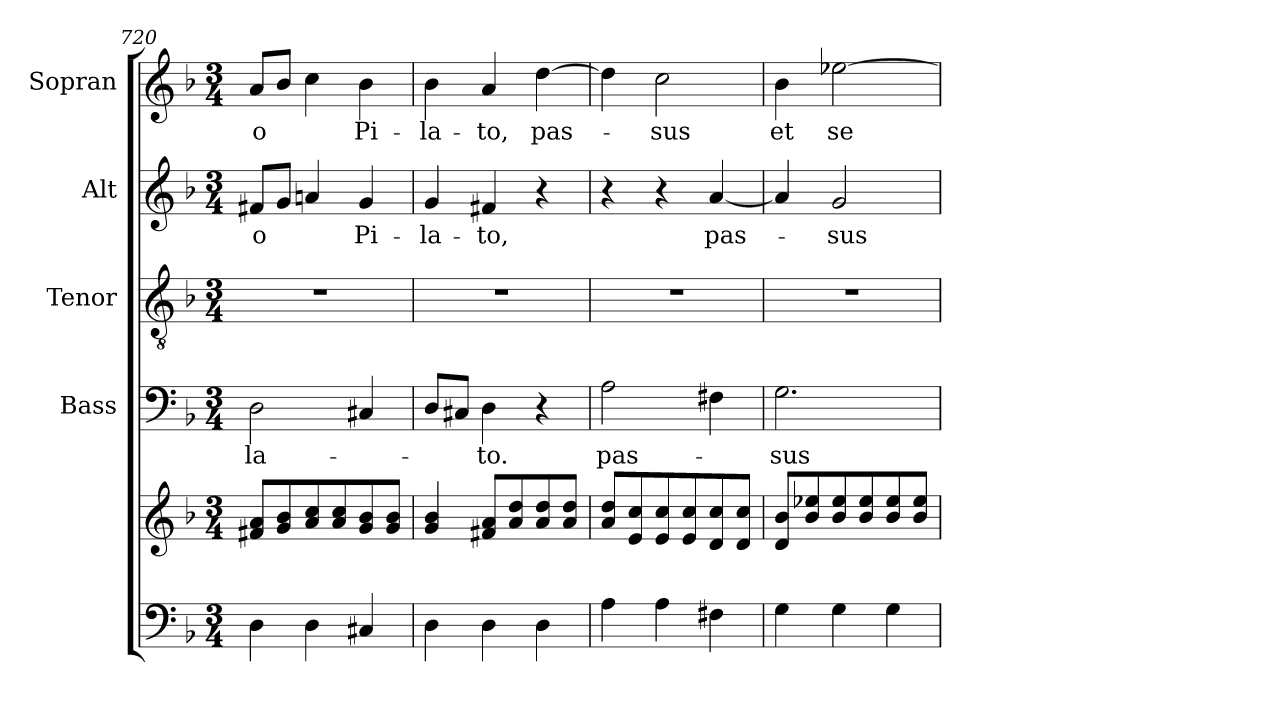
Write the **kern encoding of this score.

**kern	**kern	**kern	**text	**kern	**kern	**text	**kern	**text
*part5	*part5	*part4	*part4	*part3	*part2	*part2	*part1	*part1
*staff6	*staff5	*staff4	*staff4	*staff3	*staff2	*staff2	*staff1	*staff1
*	*	*I"Bass	*	*I"Tenor	*I"Alt	*	*I"Sopran	*
*	*	*I'B.	*	*I'T.	*I'A.	*	*I'S.	*
*clefF4	*clefG2	*clefF4	*	*clefGv2	*clefG2	*	*clefG2	*
*k[b-]	*k[b-]	*k[b-]	*	*k[b-]	*k[b-]	*	*k[b-]	*
*F:	*F:	*F:	*	*F:	*F:	*	*F:	*
*M3/4	*M3/4	*M3/4	*	*M3/4	*M3/4	*	*M3/4	*
=720	=720	=720	=720	=720	=720	=720	=720	=720
!	!	!	!LO:LY:b	!	!	!LO:LY:b	!	!LO:LY:b
4D\	8f#X/ 8a/L	2D\	-la-	2.r	8f#X/L	-o	8a/L	-o
.	8g/ 8b-/	.	.	.	8g/J	.	8b-/J	.
4D\	8a/ 8cc/	.	.	.	4an/	.	4cc\	.
.	8a/ 8cc/	.	.	.	.	.	.	.
!	!	!	!	!	!	!LO:LY:b	!	!LO:LY:b
4C#X/	8g/ 8b-/	4C#X/	.	.	4g/	Pi-	4b-\	Pi-
.	8g/ 8b-/J	.	.	.	.	.	.	.
=721	=721	=721	=721	=721	=721	=721	=721	=721
!	!	!	!	!	!	!LO:LY:b	!	!LO:LY:b
4D\	4g/ 4b-/	8D/L	.	2.r	4g/	-la-	4b-\	-la-
.	.	8C#X/J	.	.	.	.	.	.
!	!	!	!LO:LY:b	!	!	!LO:LY:b	!	!LO:LY:b
4D\	8f#X/ 8a/L	4D\	-to.	.	4f#X/	-to,	4a/	-to,
.	8a/ 8dd/	.	.	.	.	.	.	.
!	!	!	!	!	!	!	!	!LO:LY:b
4D\	8a/ 8dd/	4r	.	.	4r	.	[4dd\	pas-
.	8a/ 8dd/J	.	.	.	.	.	.	.
=722	=722	=722	=722	=722	=722	=722	=722	=722
!	!	!	!LO:LY:b	!	!	!	!	!
4A\	8a/ 8dd/L	2A\	pas-	2.r	4r	.	4dd\]	.
.	8e/ 8cc/	.	.	.	.	.	.	.
!	!	!	!	!	!	!	!	!LO:LY:b
4A\	8e/ 8cc/	.	.	.	4r	.	2cc\	-sus
.	8e/ 8cc/	.	.	.	.	.	.	.
!	!	!	!	!	!	!LO:LY:b	!	!
4F#X\	8d/ 8cc/	4F#X\	.	.	[4a/	pas-	.	.
.	8d/ 8cc/J	.	.	.	.	.	.	.
!!LO:PB:g=z
=723	=723	=723	=723	=723	=723	=723	=723	=723
!	!	!	!LO:LY:b	!	!	!	!	!LO:LY:b
4G\	8d/ 8b-/L	2.G\	-sus	2.r	4a/]	.	4b-\	et
.	8b-/ 8ee-X/	.	.	.	.	.	.	.
!	!	!	!	!	!	!LO:LY:b	!	!LO:LY:b
4G\	8b-/ 8ee-/	.	.	.	2g/	-sus	[2ee-X\	se-
.	8b-/ 8ee-/	.	.	.	.	.	.	.
4G\	8b-/ 8ee-/	.	.	.	.	.	.	.
.	8b-/ 8ee-/J	.	.	.	.	.	.	.
=	=	=	=	=	=	=	=	=
*-	*-	*-	*-	*-	*-	*-	*-	*-
